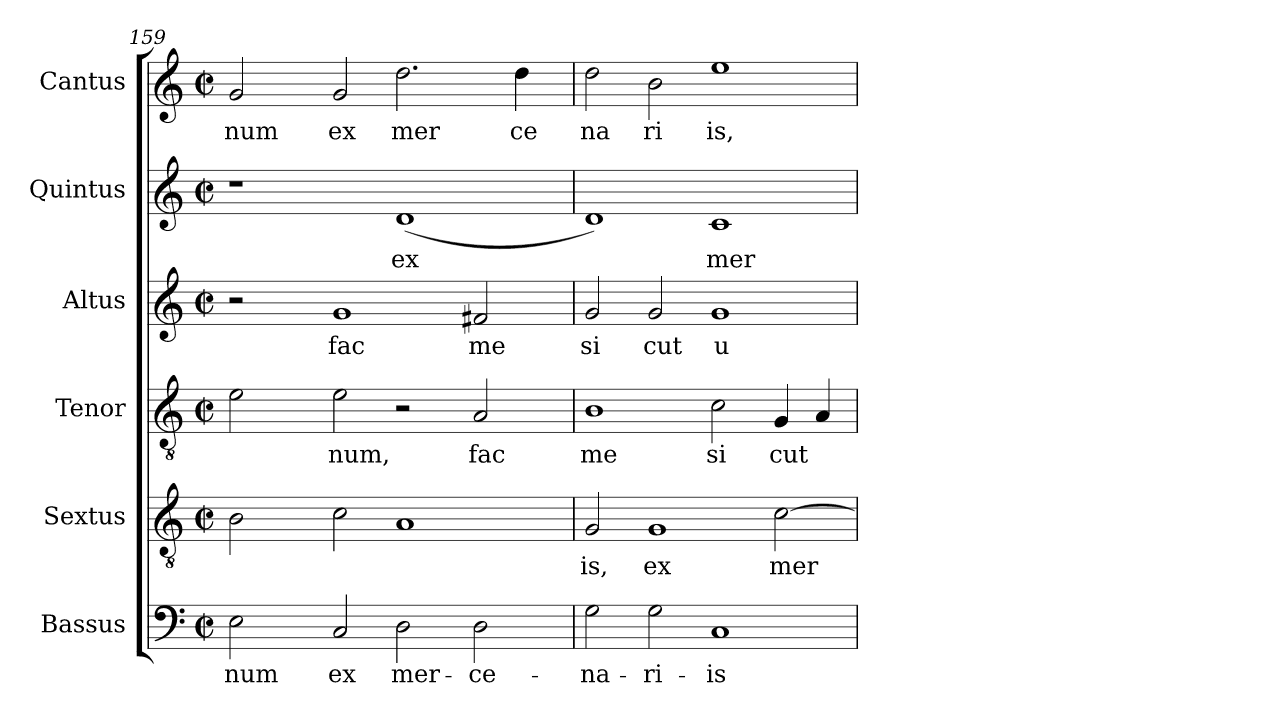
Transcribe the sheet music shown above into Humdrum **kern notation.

**kern	**text	**kern	**text	**kern	**text	**kern	**text	**kern	**text	**kern	**text
*part6	*part6	*part5	*part5	*part4	*part4	*part3	*part3	*part2	*part2	*part1	*part1
*staff6	*staff6	*staff5	*staff5	*staff4	*staff4	*staff3	*staff3	*staff2	*staff2	*staff1	*staff1
*I"Bassus	*	*I"Sextus	*	*I"Tenor	*	*I"Altus	*	*I"Quintus	*	*I"Cantus	*
!!LO:LB:g=z
*clefF4	*	*clefGv2	*	*clefGv2	*	*clefG2	*	*clefG2	*	*clefG2	*
*	*	*	*	*k[]	*	*k[]	*	*k[]	*	*	*
*	*	*	*	*C:	*	*C:	*	*C:	*	*	*
*M2/2	*	*M2/2	*	*M2/2	*	*M2/2	*	*M2/2	*	*M2/2	*
*met(c|)	*	*met(c|)	*	*met(c|)	*	*met(c|)	*	*met(c|)	*	*met(c|)	*
=159	=159	=159	=159	=159	=159	=159	=159	=159	=159	=159	=159
!	!LO:LY:b:cj	!	!	!	!	!	!	!	!	!	!LO:LY:b:cj
*	*	*^	*	*	*	*	*	*	*	*	*
2E\	num	2B\	4ryy	.	2e\	.	2r	.	1r	.	2g/	-num
.	.	.	8ryy	.	.	.	.	.	.	.	.	.
.	.	.	32.ryy	.	.	.	.	.	.	.	.	.
.	.	.	1ryy	.	.	.	.	.	.	.	.	.
!	!LO:LY:b:cj	!	!	!	!	!LO:LY:b:cj	!	!LO:LY:b:cj	!	!	!	!LO:LY:b:cj
2C/	ex	2c\	.	.	2e\	num,	1g	fac	.	.	2g/	ex
!	!LO:LY:b:cj	!	!	!	!	!	!	!	!	!LO:LY:b:cj	!	!LO:LY:b:cj
2D\	mer-	1A	.	.	2r	.	.	.	(<1d	ex	2.dd\	mer
.	.	.	2ryy	.	.	.	.	.	.	.	.	.
!	!LO:LY:b:cj	!	!	!	!	!LO:LY:b:cj	!	!LO:LY:b:cj	!	!	!	!
2D\	-ce-	.	.	.	2A/	fac	2f#/	me	.	.	.	.
!	!	!	!	!	!	!	!	!	!	!	!	!LO:LY:b:cj
.	.	.	.	.	.	.	.	.	.	.	4dd\	ce
.	.	.	16ryy	.	.	.	.	.	.	.	.	.
.	.	.	64ryy	.	.	.	.	.	.	.	.	.
=160	=160	=160	=160	=160	=160	=160	=160	=160	=160	=160	=160	=160
!	!LO:LY:b:cj	!	!	!LO:LY:b:cj	!	!LO:LY:b:cj	!	!LO:LY:b:cj	!	!	!	!LO:LY:b:cj
*	*	*v	*v	*	*	*	*	*	*	*	*	*
2G\	-na-	2G/	-is,	1B	me	2g/	si	1d)	.	2dd\	na
!	!LO:LY:b:cj	!	!LO:LY:b:cj	!	!	!	!LO:LY:b:cj	!	!	!	!LO:LY:b:cj
2G\	-ri-	1G	ex	.	.	2g/	cut	.	.	2b\	ri
!	!LO:LY:b:cj	!	!	!	!LO:LY:b:cj	!	!LO:LY:b:cj	!	!LO:LY:b:cj	!	!LO:LY:b:cj
1C	-is	.	.	2c\	si	1g	u	1c	mer-	1ee	is,
!	!	!	!LO:LY:b	!	!LO:LY:b	!	!	!	!	!	!
.	.	[>2c\	mer-	4G/	cut	.	.	.	.	.	.
.	.	.	.	4A/	.	.	.	.	.	.	.
=	=	=	=	=	=	=	=	=	=	=	=
*-	*-	*-	*-	*-	*-	*-	*-	*-	*-	*-	*-
